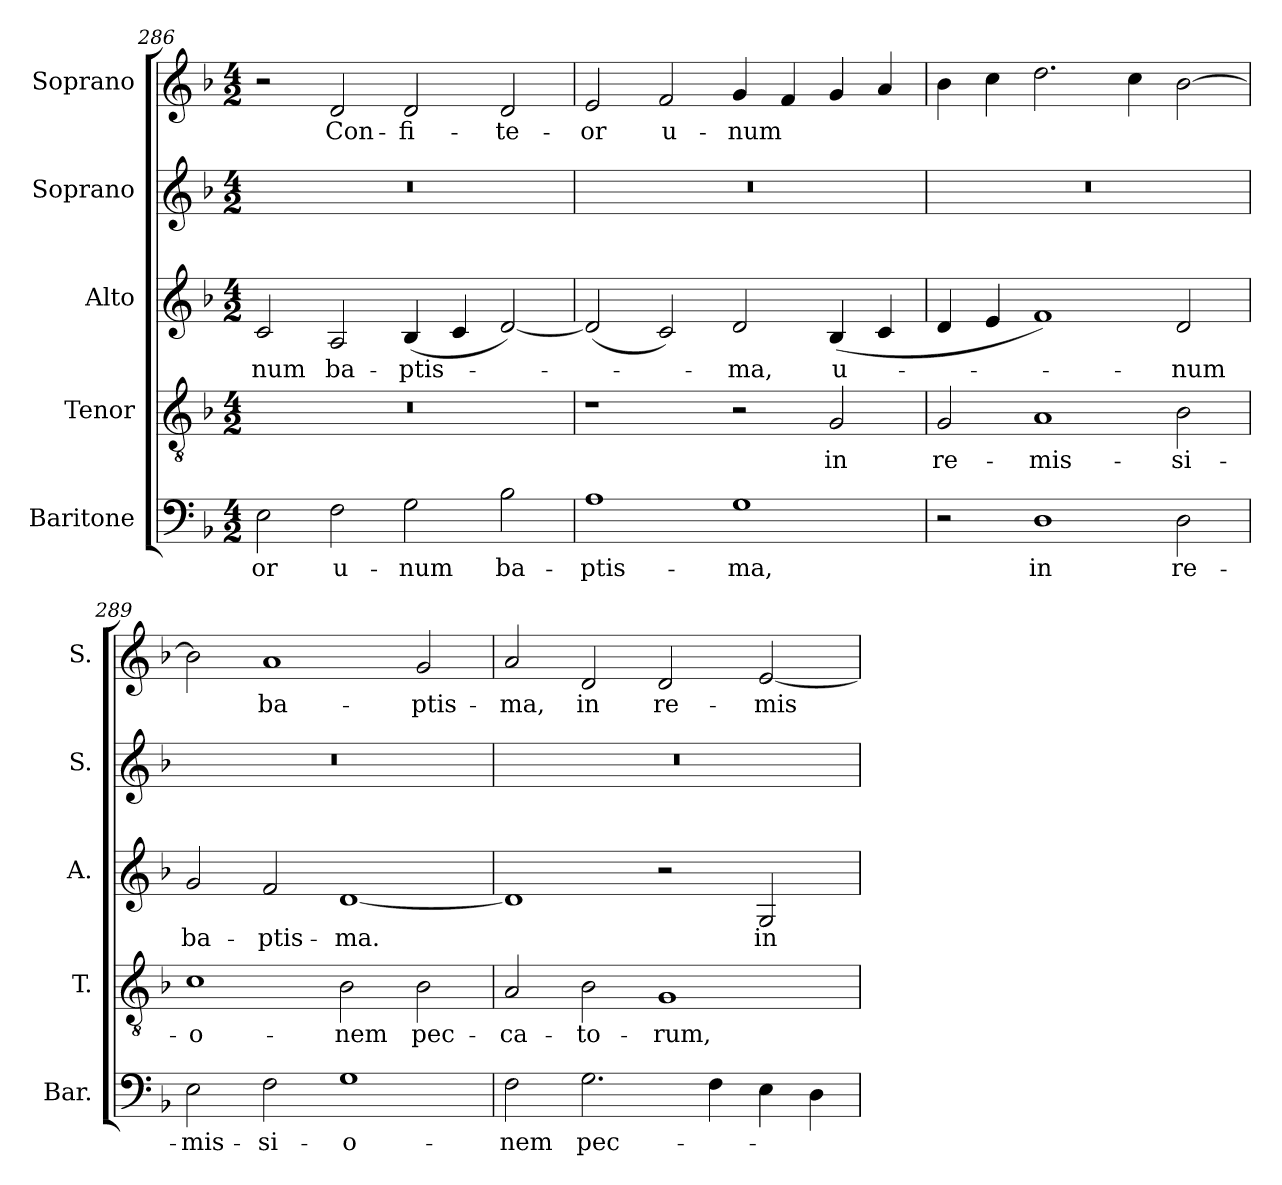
**kern	**text	**kern	**text	**kern	**text	**kern	**kern	**text
*part5	*part5	*part4	*part4	*part3	*part3	*part2	*part1	*part1
*staff5	*staff5	*staff4	*staff4	*staff3	*staff3	*staff2	*staff1	*staff1
*I"Baritone	*	*I"Tenor	*	*I"Alto	*	*I"Soprano	*I"Soprano	*
*I'Bar.	*	*I'T.	*	*I'A.	*	*I'S.	*I'S.	*
*clefF4	*	*clefGv2	*	*clefG2	*	*clefG2	*clefG2	*
*	*	*ITrd7c12	*	*	*	*	*	*
*k[b-]	*	*k[b-]	*	*k[b-]	*	*k[b-]	*k[b-]	*
*F:	*	*F:	*	*F:	*	*F:	*F:	*
*M4/2	*	*M4/2	*	*M4/2	*	*M4/2	*M4/2	*
=286	=286	=286	=286	=286	=286	=286	=286	=286
!	!LO:LY:b:color=#000000	!LO:N:vis=1	!	!	!	!	!	!
!	!	!	!	!	!LO:LY:b:color=#000000	!LO:N:vis=1	!	!
2Ei\	-or	0r	.	2ci/	-num	0r	2r	.
!	!LO:LY:b:color=#000000	!	!	!	!	!	!	!
!	!	!	!	!	!LO:LY:b:color=#000000	!	!	!
!	!	!	!	!	!	!	!	!LO:LY:b:color=#000000
2Fi\	u-	.	.	2Ai/	ba-	.	2di/	Con-
!	!LO:LY:b:color=#000000	!	!	!	!	!	!	!
!	!	!	!	!	!LO:LY:b:color=#000000	!	!	!
!	!	!	!	!	!	!	!	!LO:LY:b:color=#000000
2Gi\	-num	.	.	(4B-i/	-ptis-	.	2di/	-fi-
.	.	.	.	4ci/	.	.	.	.
!	!LO:LY:b:color=#000000	!	!	!	!	!	!	!
!	!	!	!	!	!	!	!	!LO:LY:b:color=#000000
2B-i\	ba-	.	.	[2di/)	.	.	2di/	-te-
=287	=287	=287	=287	=287	=287	=287	=287	=287
!	!LO:LY:b:color=#000000	!	!	!	!	!LO:N:vis=1	!	!
!	!	!	!	!	!	!	!	!LO:LY:b:color=#000000
1Ai	-ptis-	1r	.	(2di/]	.	0r	2ei/	-or
!	!	!	!	!	!	!	!	!LO:LY:b:color=#000000
.	.	.	.	2ci/)	.	.	2fi/	u-
!	!LO:LY:b:color=#000000	!	!	!	!	!	!	!
!	!	!	!	!	!LO:LY:b:color=#000000	!	!	!
!	!	!	!	!	!	!	!	!LO:LY:b:color=#000000
1Gi	-ma,	2r	.	2di/	-ma,	.	4gi/	-num
.	.	.	.	.	.	.	4fi/	.
!	!	!	!LO:LY:b:color=#000000	!	!	!	!	!
!	!	!	!	!	!LO:LY:b:color=#000000	!	!	!
.	.	2GGi/	in	(4B-i/	u-	.	4gi/	.
.	.	.	.	4ci/	.	.	4ai/	.
=288	=288	=288	=288	=288	=288	=288	=288	=288
!	!	!	!LO:LY:b:color=#000000	!	!	!LO:N:vis=1	!	!
2r	.	2GGi/	re-	4di/	.	0r	4b-i\	.
.	.	.	.	4ei/	.	.	4cci\	.
!	!LO:LY:b:color=#000000	!	!	!	!	!	!	!
!	!	!	!LO:LY:b:color=#000000	!	!	!	!	!
1Di	in	1AAi	-mis-	1fi)	.	.	2.ddi\	.
.	.	.	.	.	.	.	4cci\	.
!	!LO:LY:b:color=#000000	!	!	!	!	!	!	!
!	!	!	!LO:LY:b:color=#000000	!	!	!	!	!
!	!	!	!	!	!LO:LY:b:color=#000000	!	!	!
2Di\	re-	2BB-i\	-si-	2di/	-num	.	[2b-i\	.
!!LO:PB:g=z
=289	=289	=289	=289	=289	=289	=289	=289	=289
!	!LO:LY:b:color=#000000	!	!	!	!	!	!	!
!	!	!	!LO:LY:b:color=#000000	!	!	!	!	!
!	!	!	!	!	!LO:LY:b:color=#000000	!LO:N:vis=1	!	!
2Ei\	-mis-	1Ci	-o-	2gi/	ba-	0r	2b-i\]	.
!	!LO:LY:b:color=#000000	!	!	!	!	!	!	!
!	!	!	!	!	!LO:LY:b:color=#000000	!	!	!
!	!	!	!	!	!	!	!	!LO:LY:b:color=#000000
2Fi\	-si-	.	.	2fi/	-ptis-	.	1ai	ba-
!	!LO:LY:b:color=#000000	!	!	!	!	!	!	!
!	!	!	!LO:LY:b:color=#000000	!	!	!	!	!
!	!	!	!	!	!LO:LY:b:color=#000000	!	!	!
1Gi	-o-	2BB-i\	-nem	[1di	-ma.	.	.	.
!	!	!	!LO:LY:b:color=#000000	!	!	!	!	!
!	!	!	!	!	!	!	!	!LO:LY:b:color=#000000
.	.	2BB-i\	pec-	.	.	.	2gi/	-ptis-
=290	=290	=290	=290	=290	=290	=290	=290	=290
!	!LO:LY:b:color=#000000	!	!	!	!	!	!	!
!	!	!	!LO:LY:b:color=#000000	!	!	!LO:N:vis=1	!	!
!	!	!	!	!	!	!	!	!LO:LY:b:color=#000000
2Fi\	-nem	2AAi/	-ca-	1di]	.	0r	2ai/	-ma,
!	!LO:LY:b:color=#000000	!	!	!	!	!	!	!
!	!	!	!LO:LY:b:color=#000000	!	!	!	!	!
!	!	!	!	!	!	!	!	!LO:LY:b:color=#000000
2.Gi\	pec-	2BB-i\	-to-	.	.	.	2di/	in
!	!	!	!LO:LY:b:color=#000000	!	!	!	!	!
!	!	!	!	!	!	!	!	!LO:LY:b:color=#000000
.	.	1GGi	-rum,	2r	.	.	2di/	re-
4Fi\	.	.	.	.	.	.	.	.
!	!	!	!	!	!LO:LY:b:color=#000000	!	!	!
!	!	!	!	!	!	!	!	!LO:LY:b:color=#000000
4Ei\	.	.	.	2Gi/	in	.	[2ei/	-mis-
4Di\	.	.	.	.	.	.	.	.
=	=	=	=	=	=	=	=	=
*-	*-	*-	*-	*-	*-	*-	*-	*-
